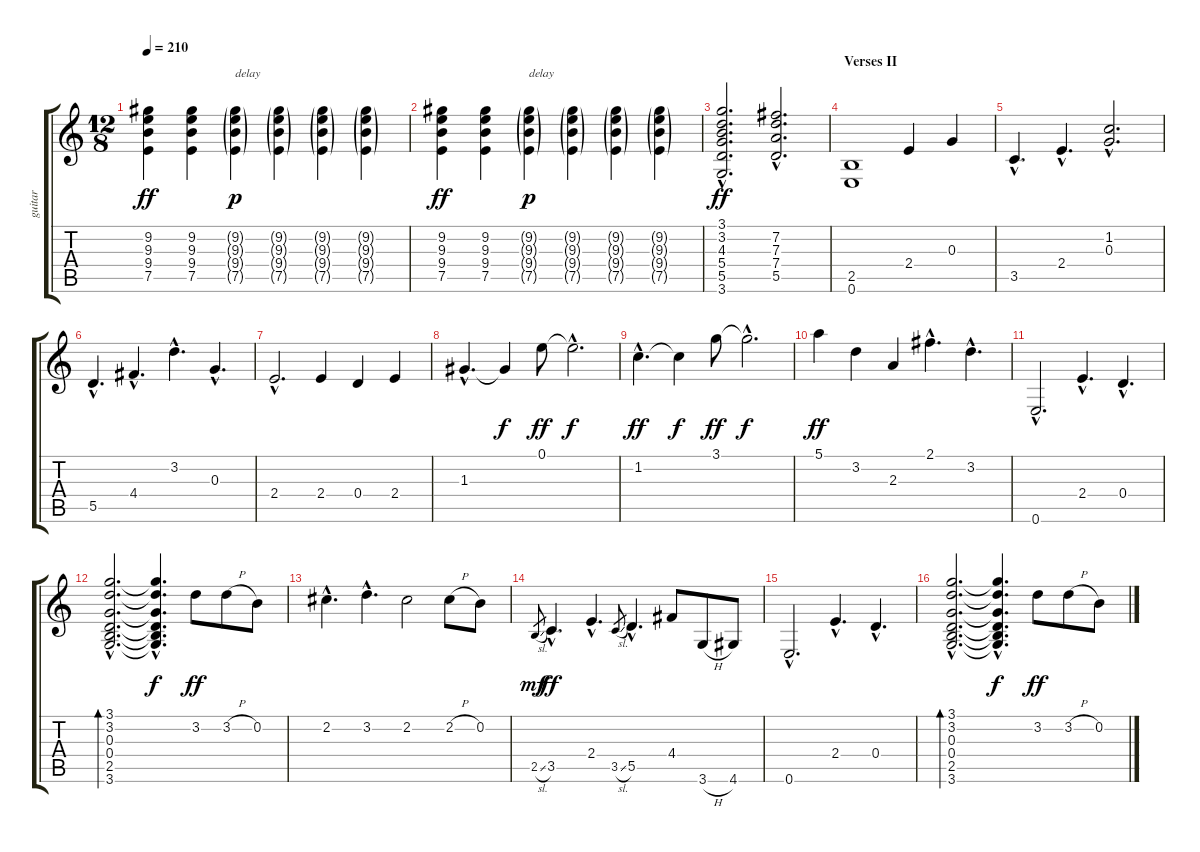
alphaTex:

\track ("guitar" "guitar") {instrument overdrivenguitar}
\staff {score tabs}
\tuning (E4 B3 G3 D3 A2 E2) {hide}
\ts (12 8)
\tempo 210
\clef g2
\ks c
(9.2 9.3 9.4 7.5).4{dy ff} (9.2 9.3 9.4 7.5).4 (9.2{g} 9.3{g} 9.4{g} 7.5{g}).4{txt "delay" dy p} (9.2{g} 9.3{g} 9.4{g} 7.5{g}).4 (9.2{g} 9.3{g} 9.4{g} 7.5{g}).4 (9.2{g} 9.3{g} 9.4{g} 7.5{g}).4 |
(9.2 9.3 9.4 7.5).4{dy ff} (9.2 9.3 9.4 7.5).4 (9.2{g} 9.3{g} 9.4{g} 7.5{g}).4{txt "delay" dy p} (9.2{g} 9.3{g} 9.4{g} 7.5{g}).4 (9.2{g} 9.3{g} 9.4{g} 7.5{g}).4 (9.2{g} 9.3{g} 9.4{g} 7.5{g}).4 |
(3.1{hac} 3.2{hac} 4.3{hac} 5.4{hac} 5.5{hac} 3.6{hac}).2{d dy ff} (7.2{hac} 7.3{hac} 7.4{hac} 5.5{hac}).2{d} |
\section ("" "Verses II")
(2.5 0.6).1 2.4.4 0.3.4 |
3.5{hac}.4{d} 2.4{hac}.4{d} (1.2{hac} 0.3{hac}).2{d} |
5.5{hac}.4{d} 4.4{hac}.4{d} 3.2{hac}.4{d} 0.3{hac}.4{d} |
2.4{hac}.2{d} 2.4.4 0.4.4 2.4.4 |
1.3{hac}.4{d} 1.3{t}.4{dy f} 0.1.8{dy ff} 0.1{hac t}.2{d dy f} |
1.2{hac}.4{d dy ff} 1.2{t}.4{dy f} 3.1.8{dy ff} 3.1{hac t}.2{d dy f} |
5.1.4{dy ff} 3.2.4 2.3.4 2.1{hac}.4{d} 3.2{hac}.4{d} |
0.6{hac}.2{d} 2.4{hac}.4{d} 0.4{hac}.4{d} |
(3.1{hac} 3.2{hac} 0.3{hac} 0.4{hac} 2.5{hac} 3.6{hac}).2{d bd 240} (3.1{hac t} 3.2{hac t} 0.3{hac t} 0.4{hac t} 2.5{hac t} 3.6{hac t}).4{d dy f} 3.2.8{dy ff} 3.2{h}.8 0.2.8 |
2.2{hac}.4{d} 3.2{hac}.4{d} 2.2.2 2.2{h}.8 0.2.8 |
2.5{sl}.8{gr dy mf} 3.5{hac}.4{d dy ff} 2.4{hac}.4{d} 3.5{sl}.8{gr} 5.5{hac}.4{d} 4.4.8 3.6{h}.8 4.6.8 |
0.6{hac}.2{d} 2.4{hac}.4{d} 0.4{hac}.4{d} |
(3.1{hac} 3.2{hac} 0.3{hac} 0.4{hac} 2.5{hac} 3.6{hac}).2{d bd 240} (3.1{hac t} 3.2{hac t} 0.3{hac t} 0.4{hac t} 2.5{hac t} 3.6{hac t}).4{d dy f} 3.2.8{dy ff} 3.2{h}.8 0.2.8
